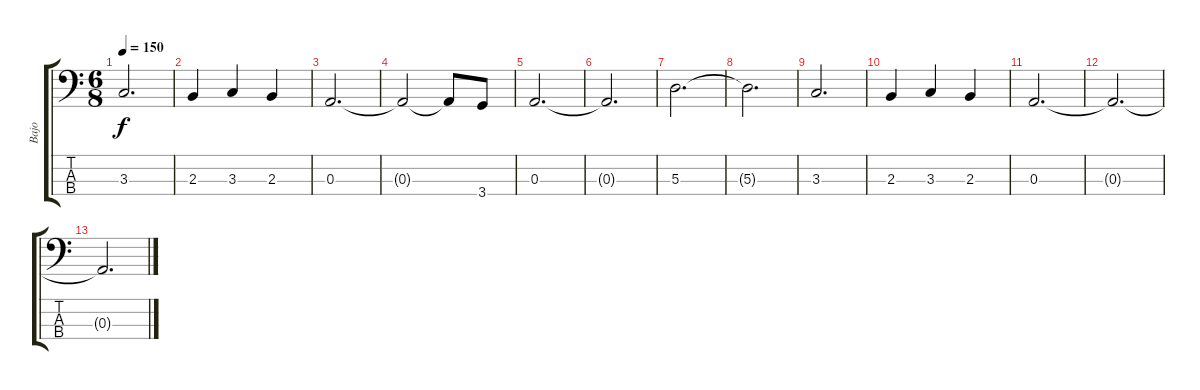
\track ("Bajo" "Bajo") {instrument electricbassfinger}
\staff {score tabs}
\tuning (G2 D2 A1 E1) {hide}
\ts (6 8)
\tempo 150
\clef f4
\ks c
3.3.2{d dy f} |
2.3.4 3.3.4 2.3.4 |
0.3.2{d} |
0.3{t}.2 0.3{t}.8 3.4.8 |
0.3.2{d} |
0.3{t}.2{d} |
5.3.2{d} |
5.3{t}.2{d} |
3.3.2{d} |
2.3.4 3.3.4 2.3.4 |
0.3.2{d} |
0.3{t}.2{d} |
0.3{t}.2{d}
